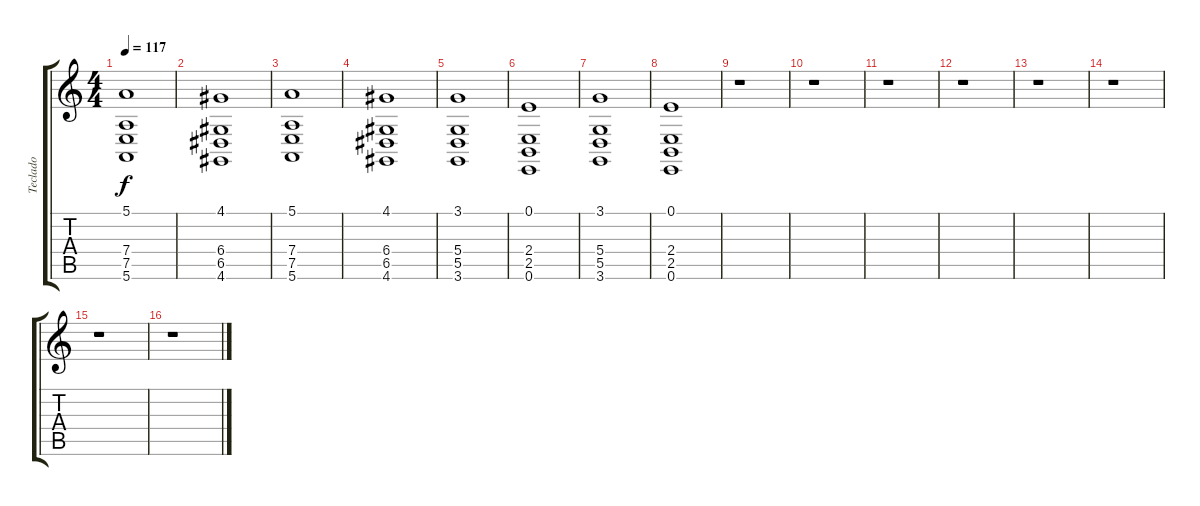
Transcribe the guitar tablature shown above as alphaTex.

\track ("Teclado" "Teclado") {instrument stringensemble1}
\staff {score tabs}
\tuning (E4 B3 G3 D3 A2 E2) {hide}
\ts (4 4)
\tempo 117
\clef g2
\ks c
(5.1 7.4 7.5 5.6).1{dy f} |
(4.1 6.4 6.5 4.6).1 |
(5.1 7.4 7.5 5.6).1 |
(4.1 6.4 6.5 4.6).1 |
(3.1 5.4 5.5 3.6).1 |
(0.1 2.4 2.5 0.6).1 |
(3.1 5.4 5.5 3.6).1 |
(0.1 2.4 2.5 0.6).1 |
r.1 |
r.1 |
r.1 |
r.1 |
r.1 |
r.1 |
r.1 |
r.1
